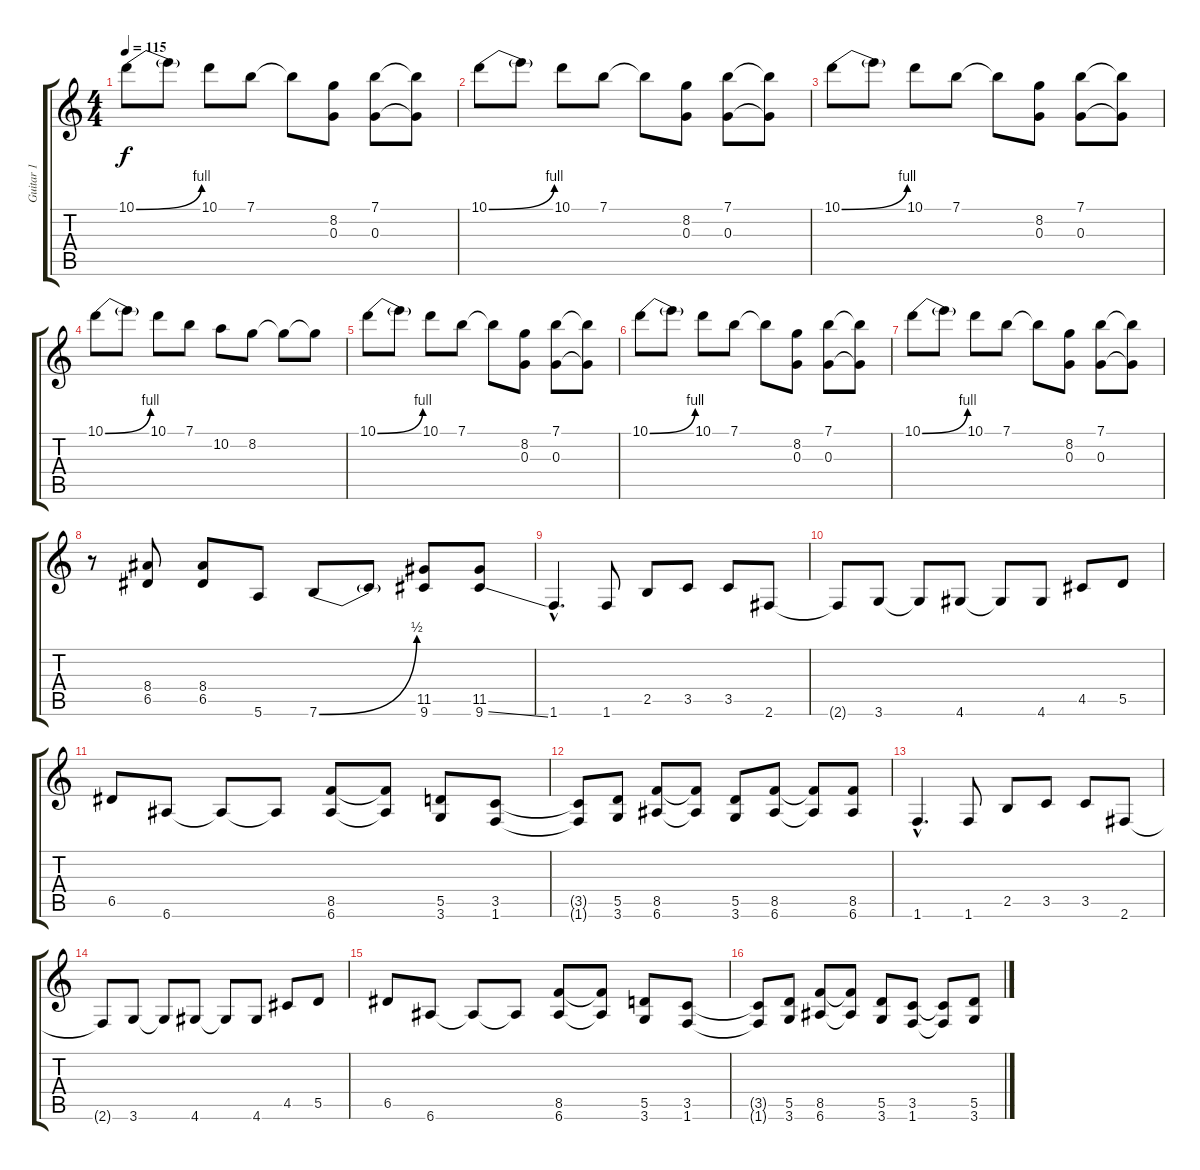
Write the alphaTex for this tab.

\track ("Guitar 1" "Guitar 1") {instrument overdrivenguitar}
\staff {score tabs}
\tuning (E4 B3 G3 D3 A2 E2) {hide}
\ts (4 4)
\tempo 115
\clef g2
\ks c
10.1{be (bend 0 0 60 4)}.8{dy f} 10.1{t}.8 10.1.8 7.1.8 7.1{t}.8 (8.2 0.3).8 (7.1 0.3).8 (7.1{t} 0.3{t}).8 |
10.1{be (bend 0 0 60 4)}.8 10.1{t}.8 10.1.8 7.1.8 7.1{t}.8 (8.2 0.3).8 (7.1 0.3).8 (7.1{t} 0.3{t}).8 |
10.1{be (bend 0 0 60 4)}.8 10.1{t}.8 10.1.8 7.1.8 7.1{t}.8 (8.2 0.3).8 (7.1 0.3).8 (7.1{t} 0.3{t}).8 |
10.1{be (bend 0 0 60 4)}.8 10.1{t}.8 10.1.8 7.1.8 10.2.8 8.2.8 8.2{t}.8 8.2{t}.8 |
10.1{be (bend 0 0 60 4)}.8 10.1{t}.8 10.1.8 7.1.8 7.1{t}.8 (8.2 0.3).8 (7.1 0.3).8 (7.1{t} 0.3{t}).8 |
10.1{be (bend 0 0 60 4)}.8 10.1{t}.8 10.1.8 7.1.8 7.1{t}.8 (8.2 0.3).8 (7.1 0.3).8 (7.1{t} 0.3{t}).8 |
10.1{be (bend 0 0 60 4)}.8 10.1{t}.8 10.1.8 7.1.8 7.1{t}.8 (8.2 0.3).8 (7.1 0.3).8 (7.1{t} 0.3{t}).8 |
r.8 (8.4 6.5).8 (8.4 6.5).8 5.6.8 7.6{be (bend 0 0 60 2)}.8 7.6{t}.8 (11.5 9.6).8 (11.5 9.6{ss}).8 |
1.6{hac}.4{d} 1.6.8 2.5.8 3.5.8 3.5.8 2.6.8 |
2.6{t}.8 3.6.8 3.6{t}.8 4.6.8 4.6{t}.8 4.6.8 4.5.8 5.5.8 |
6.5.8 6.6.8 6.6{t}.8 6.6{t}.8 (8.5 6.6).8 (8.5{t} 6.6{t}).8 (5.5 3.6).8 (3.5 1.6).8 |
(3.5{t} 1.6{t}).8 (5.5 3.6).8 (8.5 6.6).8 (8.5{t} 6.6{t}).8 (5.5 3.6).8 (8.5 6.6).8 (8.5{t} 6.6{t}).8 (8.5 6.6).8 |
1.6{hac}.4{d} 1.6.8 2.5.8 3.5.8 3.5.8 2.6.8 |
2.6{t}.8 3.6.8 3.6{t}.8 4.6.8 4.6{t}.8 4.6.8 4.5.8 5.5.8 |
6.5.8 6.6.8 6.6{t}.8 6.6{t}.8 (8.5 6.6).8 (8.5{t} 6.6{t}).8 (5.5 3.6).8 (3.5 1.6).8 |
(3.5{t} 1.6{t}).8 (5.5 3.6).8 (8.5 6.6).8 (8.5{t} 6.6{t}).8 (5.5 3.6).8 (3.5 1.6).8 (3.5{t} 1.6{t}).8 (5.5 3.6).8
